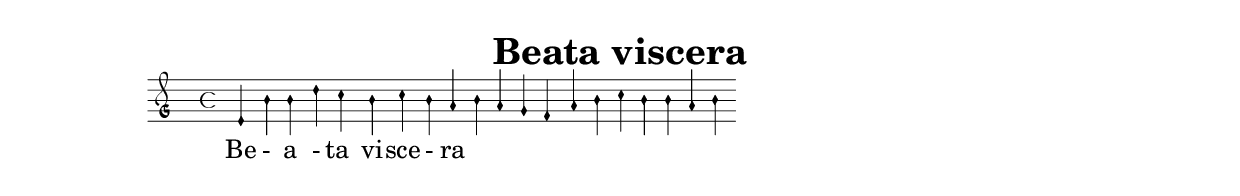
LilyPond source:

\header{
  title = "Beata viscera"
}

\score {
  <<
    \new MensuralVoice = "discantus" \relative c'' {
      \hide Score.BarNumber {
        e, b' b d c
		b c b a b a g f a b c b b a b
      }
    }
	\new Lyrics \lyricsto "discantus" {
      Be - a - ta_ vi -- sce - ra
    }
  >>
}

\version "2.18.2"